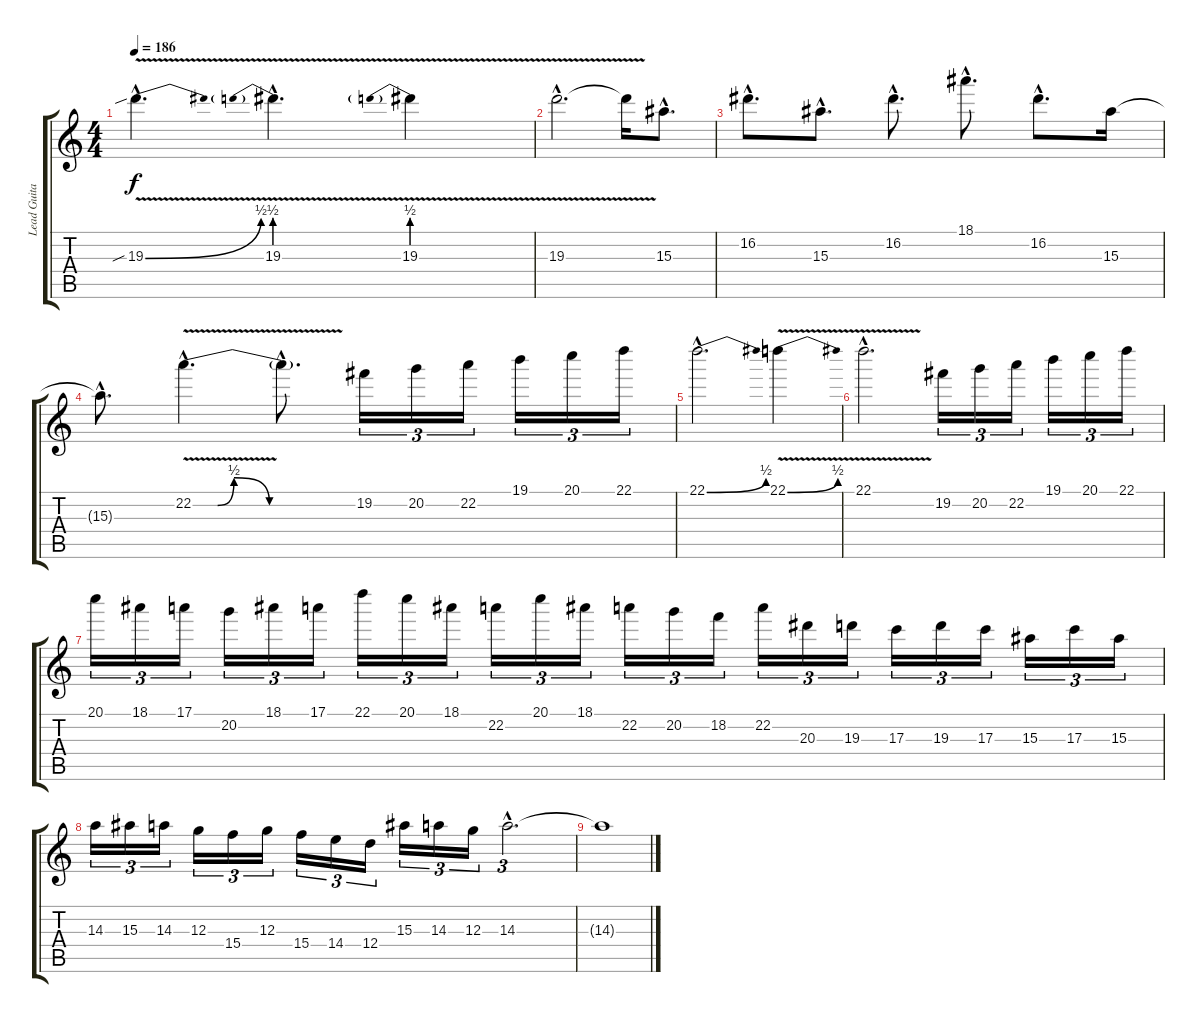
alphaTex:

\track ("Lead Guitar" "Lead Guita") {instrument distortionguitar}
\staff {score tabs}
\tuning (E4 B3 G3 D3 A2 E2) {hide}
\ts (4 4)
\tempo 186
\clef g2
\ks c
19.3{be (bend 0 0 60 2) v sib hac}.4{d dy f volume 15 balance 8} 19.3{be (prebend 0 2 60 2) v hac}.4{d} 19.3{be (prebend 0 2 60 2) v}.4 |
19.3{v hac}.2{d} 19.3{t}.16 15.3{hac}.8{d} |
16.2{hac}.8{d} 15.3{hac}.8{d} 16.2{hac}.8{d} 18.1{hac}.8{d} 16.2{hac}.8{d} 15.3.16 |
15.3{hac t}.8{d} 22.2{be (custom 0 0 5 0 9 0 15 2 28 0 30 0 45 0 60 0) v hac}.4{d} 22.2{hac t}.8{d} 19.2.16{tu (3 2)} 20.2.16{tu (3 2)} 22.2.16{tu (3 2)} 19.1.16{tu (3 2)} 20.1.16{tu (3 2)} 22.1.16{tu (3 2)} |
22.1{be (bend 0 0 60 2) hac}.2{d} 22.1{be (bend 0 0 60 2) v}.4 |
22.1{v hac}.2{d} 19.2.16{tu (3 2)} 20.2.16{tu (3 2)} 22.2.16{tu (3 2)} 19.1.16{tu (3 2)} 20.1.16{tu (3 2)} 22.1.16{tu (3 2)} |
20.1.16{tu (3 2)} 18.1.16{tu (3 2)} 17.1.16{tu (3 2)} 20.2.16{tu (3 2)} 18.1.16{tu (3 2)} 17.1.16{tu (3 2)} 22.1.16{tu (3 2)} 20.1.16{tu (3 2)} 18.1.16{tu (3 2)} 22.2.16{tu (3 2)} 20.1.16{tu (3 2)} 18.1.16{tu (3 2)} 22.2.16{tu (3 2)} 20.2.16{tu (3 2)} 18.2.16{tu (3 2)} 22.2.16{tu (3 2)} 20.3.16{tu (3 2)} 19.3.16{tu (3 2)} 17.3.16{tu (3 2)} 19.3.16{tu (3 2)} 17.3.16{tu (3 2)} 15.3.16{tu (3 2)} 17.3.16{tu (3 2)} 15.3.16{tu (3 2)} |
14.3.16{tu (3 2)} 15.3.16{tu (3 2)} 14.3.16{tu (3 2)} 12.3.16{tu (3 2)} 15.4.16{tu (3 2)} 12.3.16{tu (3 2)} 15.4.16{tu (3 2)} 14.4.16{tu (3 2)} 12.4.16{tu (3 2)} 15.3.16{tu (3 2)} 14.3.16{tu (3 2)} 12.3.16{tu (3 2)} 14.3{hac}.2{d tu (3 2)} |
14.3{t}.1
